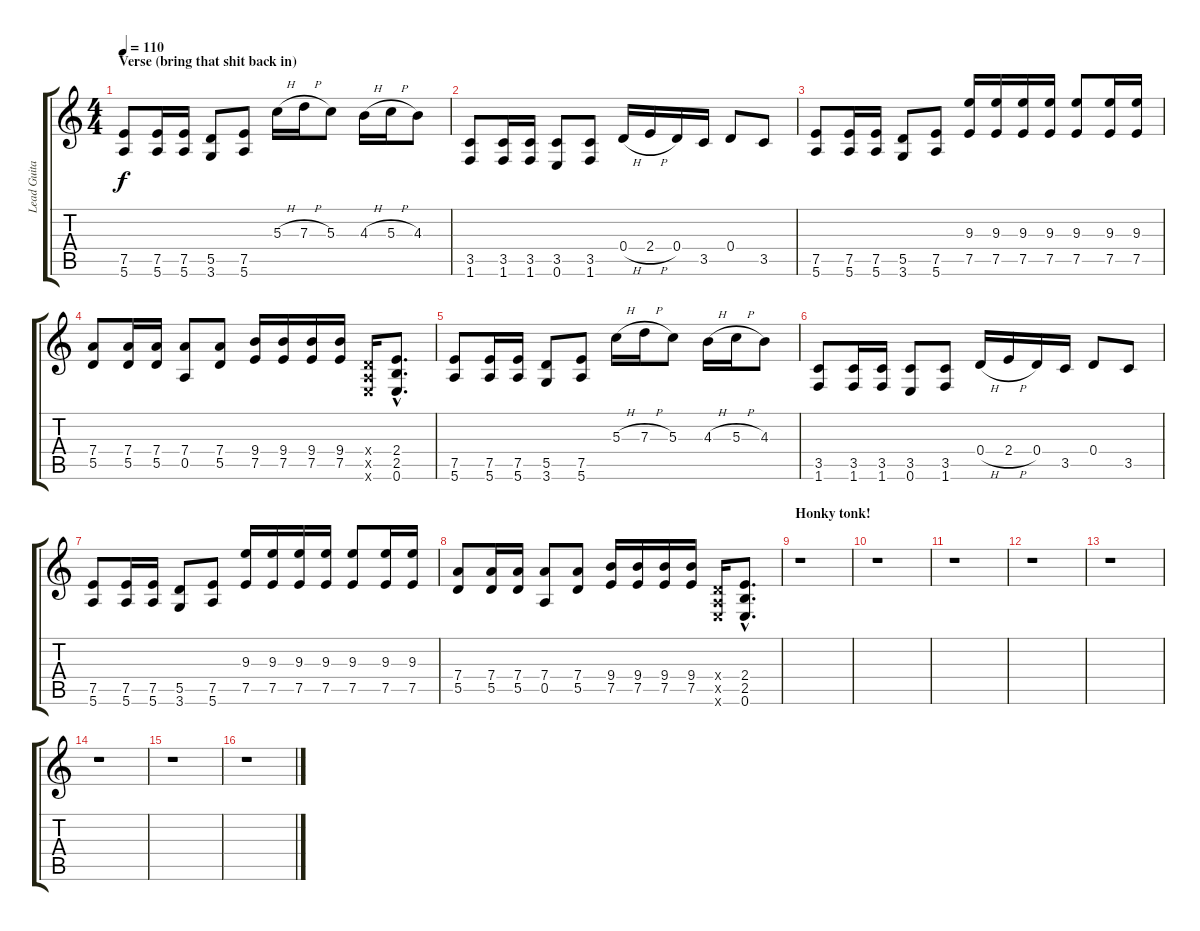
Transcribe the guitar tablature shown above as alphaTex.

\track ("Lead Guitar " "Lead Guita") {instrument overdrivenguitar}
\staff {score tabs}
\tuning (E4 B3 G3 D3 A2 E2) {hide}
\ts (4 4)
\section ("" "Verse (bring that shit back in)")
\tempo 110
\clef g2
\ks c
(7.5 5.6).8{dy f} (7.5 5.6).16 (7.5 5.6).16 (5.5 3.6).8 (7.5 5.6).8 5.3{h}.16 7.3{h}.16 5.3.8 4.3{h}.16 5.3{h}.16 4.3.8 |
(3.5 1.6).8 (3.5 1.6).16 (3.5 1.6).16 (3.5 0.6).8 (3.5 1.6).8 0.4{h}.16 2.4{h}.16 0.4.16 3.5.16 0.4.8 3.5.8 |
(7.5 5.6).8 (7.5 5.6).16 (7.5 5.6).16 (5.5 3.6).8 (7.5 5.6).8 (9.3 7.5).16 (9.3 7.5).16 (9.3 7.5).16 (9.3 7.5).16 (9.3 7.5).8 (9.3 7.5).16 (9.3 7.5).16 |
(7.4 5.5).8 (7.4 5.5).16 (7.4 5.5).16 (7.4 0.5).8 (7.4 5.5).8 (9.4 7.5).16 (9.4 7.5).16 (9.4 7.5).16 (9.4 7.5).16 (0.4{x} 0.5{x} 0.6{x}).16 (2.4{hac} 2.5{hac} 0.6{hac}).8{d} |
(7.5 5.6).8 (7.5 5.6).16 (7.5 5.6).16 (5.5 3.6).8 (7.5 5.6).8 5.3{h}.16 7.3{h}.16 5.3.8 4.3{h}.16 5.3{h}.16 4.3.8 |
(3.5 1.6).8 (3.5 1.6).16 (3.5 1.6).16 (3.5 0.6).8 (3.5 1.6).8 0.4{h}.16 2.4{h}.16 0.4.16 3.5.16 0.4.8 3.5.8 |
(7.5 5.6).8 (7.5 5.6).16 (7.5 5.6).16 (5.5 3.6).8 (7.5 5.6).8 (9.3 7.5).16 (9.3 7.5).16 (9.3 7.5).16 (9.3 7.5).16 (9.3 7.5).8 (9.3 7.5).16 (9.3 7.5).16 |
(7.4 5.5).8 (7.4 5.5).16 (7.4 5.5).16 (7.4 0.5).8 (7.4 5.5).8 (9.4 7.5).16 (9.4 7.5).16 (9.4 7.5).16 (9.4 7.5).16 (0.4{x} 0.5{x} 0.6{x}).16 (2.4{hac} 2.5{hac} 0.6{hac}).8{d} |
\section ("" "Honky tonk!")
r.1 |
r.1 |
r.1 |
r.1 |
r.1 |
r.1 |
r.1 |
r.1
